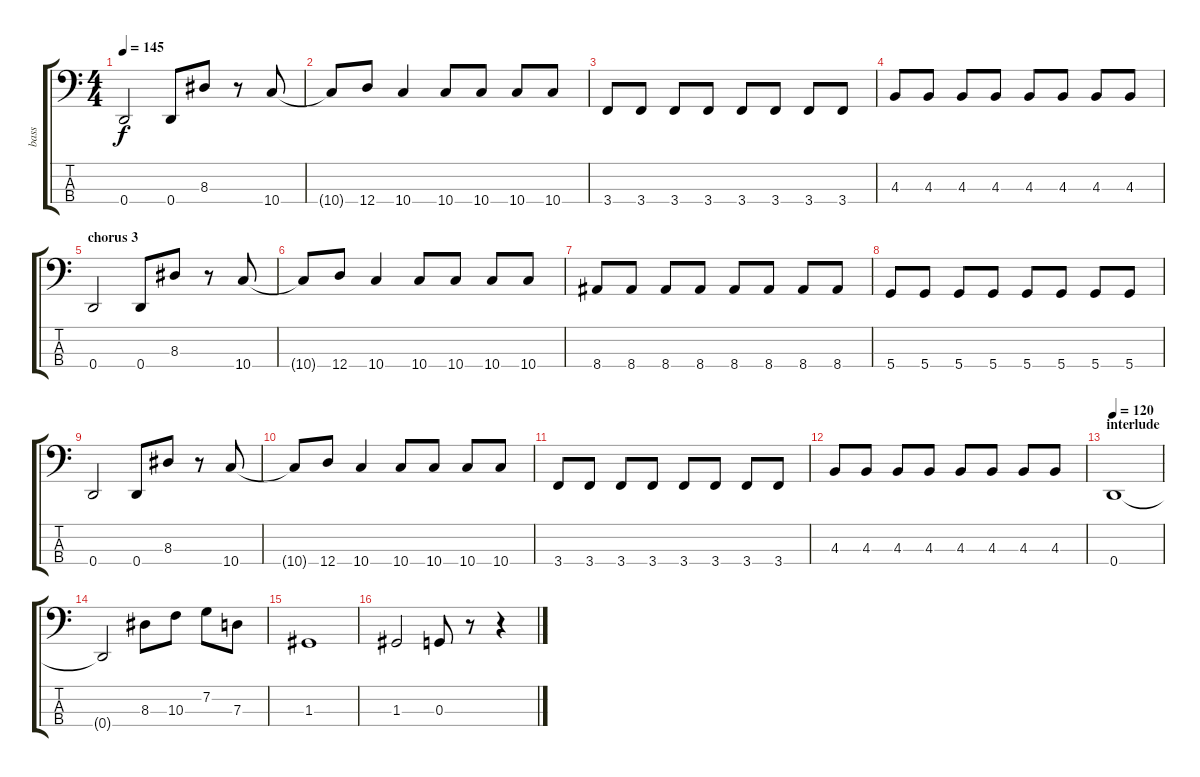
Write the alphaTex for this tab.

\track ("bass" "bass") {instrument electricbassfinger}
\staff {score tabs}
\tuning (F2 C2 G1 D1) {hide}
\ts (4 4)
\tempo 145
\clef f4
\ks c
0.4.2{dy f} 0.4.8 8.3.8 r.8 10.4.8 |
10.4{t}.8 12.4.8 10.4.4 10.4.8 10.4.8 10.4.8 10.4.8 |
3.4.8 3.4.8 3.4.8 3.4.8 3.4.8 3.4.8 3.4.8 3.4.8 |
4.3.8 4.3.8 4.3.8 4.3.8 4.3.8 4.3.8 4.3.8 4.3.8 |
\section ("" "chorus 3")
0.4.2 0.4.8 8.3.8 r.8 10.4.8 |
10.4{t}.8 12.4.8 10.4.4 10.4.8 10.4.8 10.4.8 10.4.8 |
8.4.8 8.4.8 8.4.8 8.4.8 8.4.8 8.4.8 8.4.8 8.4.8 |
5.4.8 5.4.8 5.4.8 5.4.8 5.4.8 5.4.8 5.4.8 5.4.8 |
0.4.2 0.4.8 8.3.8 r.8 10.4.8 |
10.4{t}.8 12.4.8 10.4.4 10.4.8 10.4.8 10.4.8 10.4.8 |
3.4.8 3.4.8 3.4.8 3.4.8 3.4.8 3.4.8 3.4.8 3.4.8 |
4.3.8 4.3.8 4.3.8 4.3.8 4.3.8 4.3.8 4.3.8 4.3.8 |
\section ("" "interlude")
\tempo 120
0.4.1 |
0.4{t}.2 8.3.8 10.3.8 7.2.8 7.3.8 |
1.3.1 |
1.3.2 0.3.8 r.8 r.4
